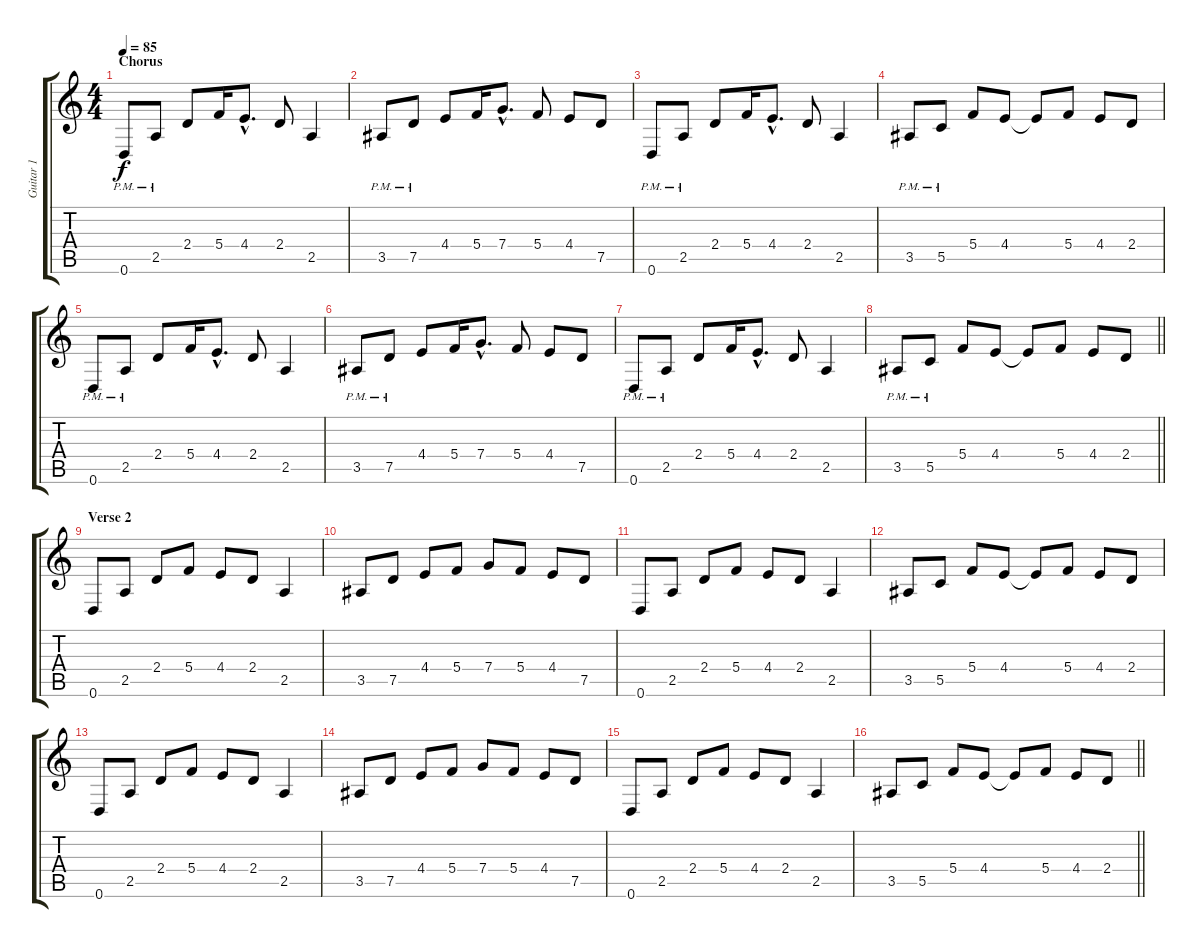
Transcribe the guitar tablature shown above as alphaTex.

\track ("Guitar 1" "Guitar 1") {instrument acousticguitarnylon}
\staff {score tabs}
\tuning (D4 A3 F3 C3 G2 D2) {hide}
\ts (4 4)
\section ("" "Chorus")
\tempo 85
\clef g2
\ks c
0.6{pm}.8{dy f instrument distortionguitar} 2.5{pm}.8 2.4.8 5.4.16 4.4{hac}.8{d} 2.4.8 2.5.4 |
3.5{pm}.8 7.5{pm}.8 4.4.8 5.4.16 7.4{hac}.8{d} 5.4.8 4.4.8 7.5.8 |
0.6{pm}.8 2.5{pm}.8 2.4.8 5.4.16 4.4{hac}.8{d} 2.4.8 2.5.4 |
3.5{pm}.8 5.5{pm}.8 5.4.8 4.4.8 4.4{t}.8 5.4.8 4.4.8 2.4.8 |
0.6{pm}.8 2.5{pm}.8 2.4.8 5.4.16 4.4{hac}.8{d} 2.4.8 2.5.4 |
3.5{pm}.8 7.5{pm}.8 4.4.8 5.4.16 7.4{hac}.8{d} 5.4.8 4.4.8 7.5.8 |
0.6{pm}.8 2.5{pm}.8 2.4.8 5.4.16 4.4{hac}.8{d} 2.4.8 2.5.4 |
\barLineRight lightlight
3.5{pm}.8 5.5{pm}.8 5.4.8 4.4.8 4.4{t}.8 5.4.8 4.4.8 2.4.8 |
\section ("" "Verse 2")
0.6.8{instrument acousticguitarnylon} 2.5.8 2.4.8 5.4.8 4.4.8 2.4.8 2.5.4 |
3.5.8 7.5.8 4.4.8 5.4.8 7.4.8 5.4.8 4.4.8 7.5.8 |
0.6.8 2.5.8 2.4.8 5.4.8 4.4.8 2.4.8 2.5.4 |
3.5.8 5.5.8 5.4.8 4.4.8 4.4{t}.8 5.4.8 4.4.8 2.4.8 |
0.6.8 2.5.8 2.4.8 5.4.8 4.4.8 2.4.8 2.5.4 |
3.5.8 7.5.8 4.4.8 5.4.8 7.4.8 5.4.8 4.4.8 7.5.8 |
0.6.8 2.5.8 2.4.8 5.4.8 4.4.8 2.4.8 2.5.4 |
\barLineRight lightlight
3.5.8 5.5.8 5.4.8 4.4.8 4.4{t}.8 5.4.8 4.4.8 2.4.8
